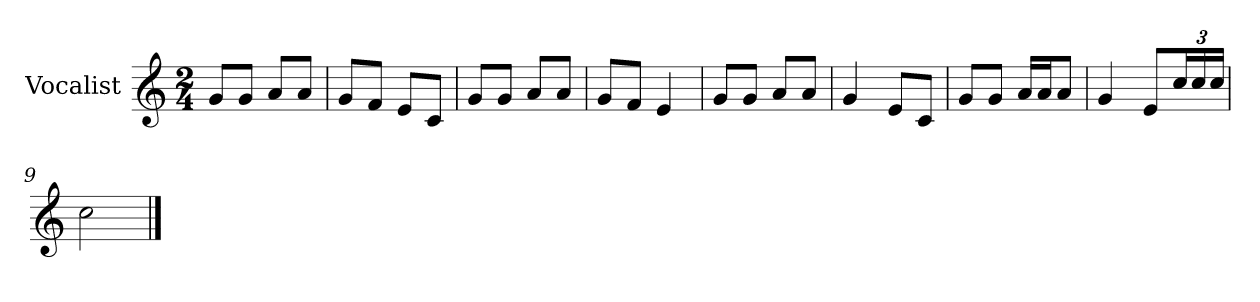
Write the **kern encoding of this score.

**kern
*part1
*staff1
*I"Vocalist
*k[]
*C:
*M2/4
=1
8gL
8gJ
8aL
8aJ
=2
8gL
8fJ
8eL
8cJ
=3
8gL
8gJ
8aL
8aJ
=4
8gL
8fJ
4e
=5
8gL
8gJ
8aL
8aJ
=6
4g
8eL
8cJ
=7
8gL
8gJ
16aLL
16aJ
8aJ
=8
4g
8eL
24ccL
24cc
24ccJJ
=9
2cc
==
*-
